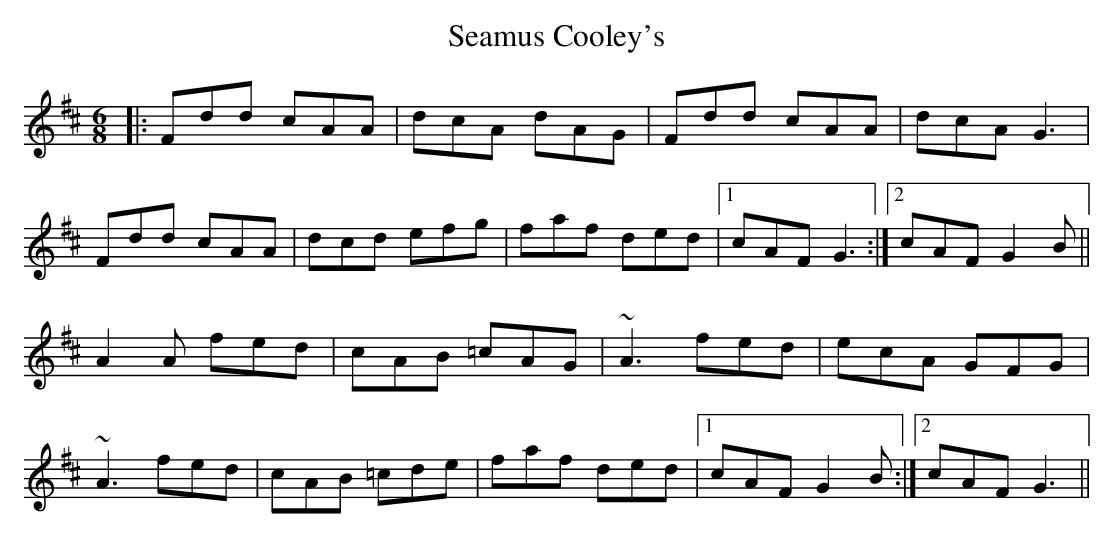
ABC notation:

X:1
T: Seamus Cooley's
M: 6/8
L: 1/8
K: Dmaj
|:Fdd cAA|dcA dAG|Fdd cAA|dcA G3|
Fdd cAA|dcd efg|faf ded|1 cAF G3:|2 cAF G2B||
A2A fed|cAB =cAG|~A3 fed|ecA GFG|
~A3 fed|cAB =cde|faf ded|1 cAF G2B:|2 cAF G3||
